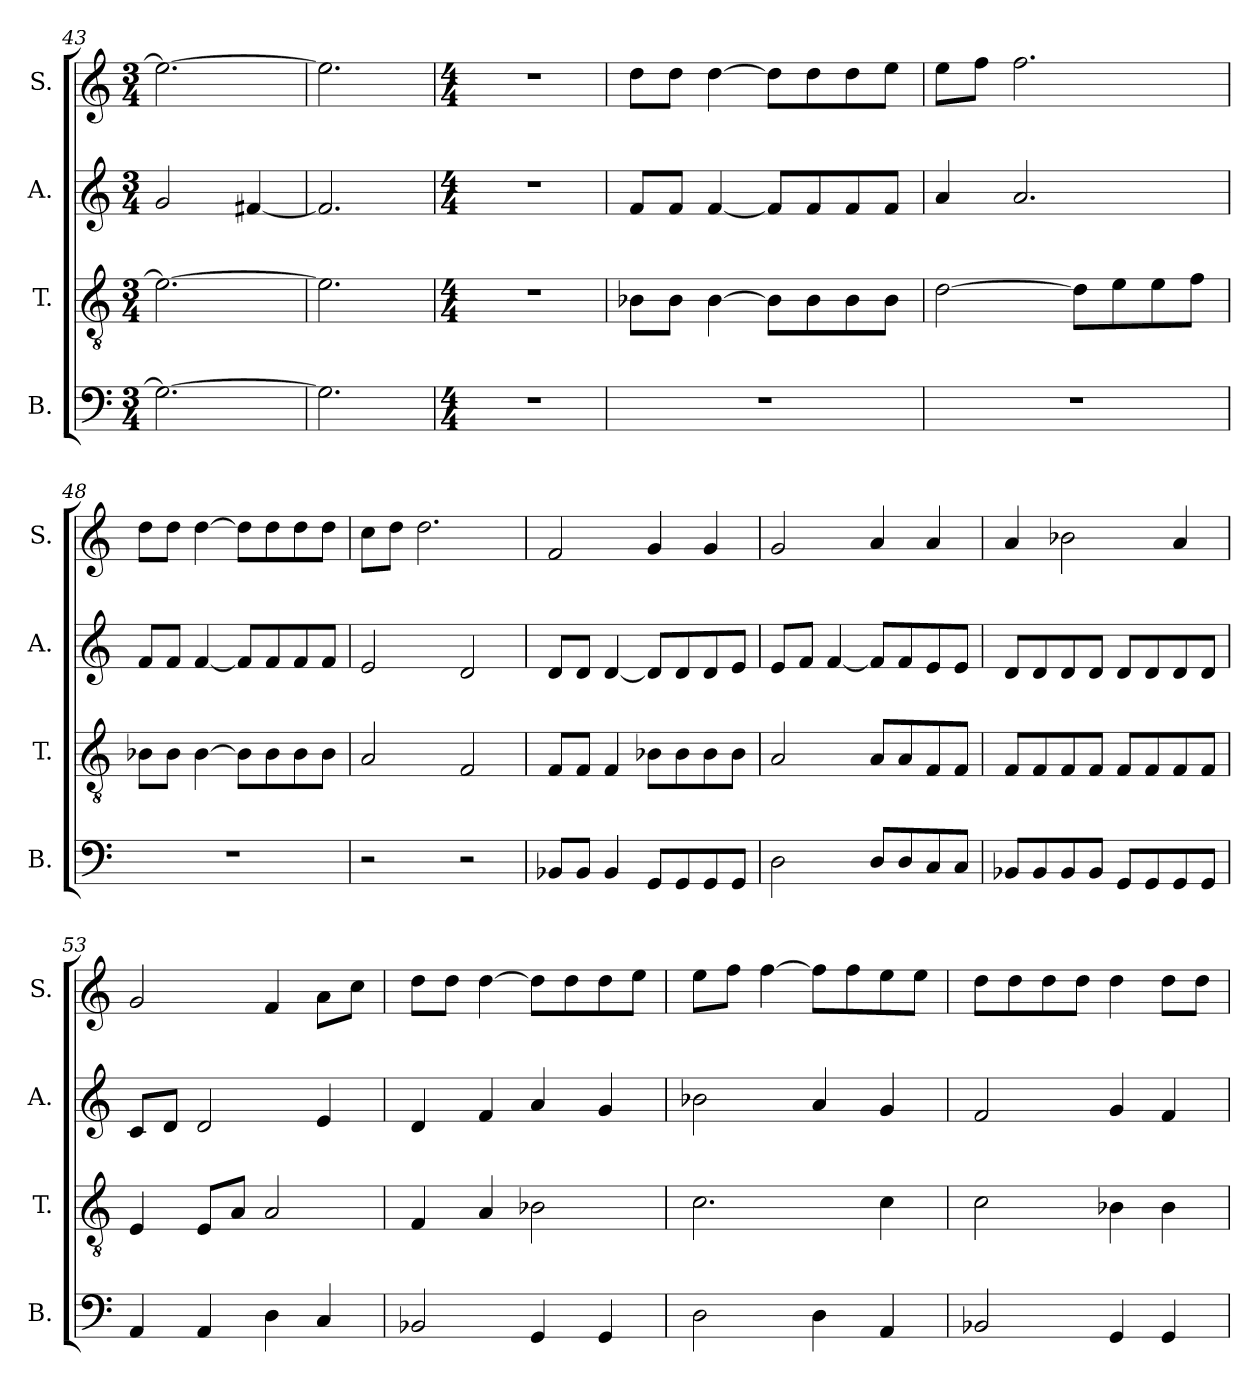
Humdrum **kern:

**kern	**kern	**kern	**kern
*part4	*part3	*part2	*part1
*staff4	*staff3	*staff2	*staff1
*I"B.	*I"T.	*I"A.	*I"S.
*I'B.	*I'T.	*I'A.	*I'S.
*clefF4	*clefGv2	*clefG2	*clefG2
*k[]	*k[]	*k[]	*k[]
*M3/4	*M3/4	*M3/4	*M3/4
=43	=43	=43	=43
2.G\_	2.e\_	2g/	2.ee\_
.	.	[4f#X/	.
=44	=44	=44	=44
2.G\]	2.e\]	2.f#/]	2.ee\]
=45	=45	=45	=45
*M4/4	*M4/4	*M4/4	*M4/4
1r	1r	1r	1r
=46	=46	=46	=46
1r	8B-X\L	8f/L	8dd\L
.	8B-\J	8f/J	8dd\J
.	[4B-\	[4f/	[4dd\
.	8B-\L]	8f/L]	8dd\L]
.	8B-\	8f/	8dd\
.	8B-\	8f/	8dd\
.	8B-\J	8f/J	8ee\J
!!LO:PB:g=z
=47	=47	=47	=47
1r	[2d\	4a/	8ee\L
.	.	.	8ff\J
.	.	2.a/	2.ff\
.	8d\L]	.	.
.	8e\	.	.
.	8e\	.	.
.	8f\J	.	.
=48	=48	=48	=48
1r	8B-X\L	8f/L	8dd\L
.	8B-\J	8f/J	8dd\J
.	[4B-\	[4f/	[4dd\
.	8B-\L]	8f/L]	8dd\L]
.	8B-\	8f/	8dd\
.	8B-\	8f/	8dd\
.	8B-\J	8f/J	8dd\J
=49	=49	=49	=49
2r	2A/	2e/	8cc\L
.	.	.	8dd\J
.	.	.	2.dd\
2r	2F/	2d/	.
=50	=50	=50	=50
8BB-X/L	8F/L	8d/L	2f/
8BB-/J	8F/J	8d/J	.
4BB-/	4F/	[4d/	.
8GG/L	8B-X\L	8d/L]	4g/
8GG/	8B-\	8d/	.
8GG/	8B-\	8d/	4g/
8GG/J	8B-\J	8e/J	.
=51	=51	=51	=51
2D\	2A/	8e/L	2g/
.	.	8f/J	.
.	.	[4f/	.
8D/L	8A/L	8f/L]	4a/
8D/	8A/	8f/	.
8C/	8F/	8e/	4a/
8C/J	8F/J	8e/J	.
=52	=52	=52	=52
8BB-X/L	8F/L	8d/L	4a/
8BB-/	8F/	8d/	.
8BB-/	8F/	8d/	2b-X\
8BB-/J	8F/J	8d/J	.
8GG/L	8F/L	8d/L	.
8GG/	8F/	8d/	.
8GG/	8F/	8d/	4a/
8GG/J	8F/J	8d/J	.
=53	=53	=53	=53
4AA/	4E/	8c/L	2g/
.	.	8d/J	.
4AA/	8E/L	2d/	.
.	8A/J	.	.
4D\	2A/	.	4f/
4C/	.	4e/	8a\L
.	.	.	8cc\J
!!LO:LB:g=z
=54	=54	=54	=54
2BB-X/	4F/	4d/	8dd\L
.	.	.	8dd\J
.	4A/	4f/	[4dd\
4GG/	2B-X\	4a/	8dd\L]
.	.	.	8dd\
4GG/	.	4g/	8dd\
.	.	.	8ee\J
=55	=55	=55	=55
2D\	2.c\	2b-X\	8ee\L
.	.	.	8ff\J
.	.	.	[4ff\
4D\	.	4a/	8ff\L]
.	.	.	8ff\
4AA/	4c\	4g/	8ee\
.	.	.	8ee\J
=56	=56	=56	=56
2BB-X/	2c\	2f/	8dd\L
.	.	.	8dd\
.	.	.	8dd\
.	.	.	8dd\J
4GG/	4B-X\	4g/	4dd\
4GG/	4B-\	4f/	8dd\L
.	.	.	8dd\J
=	=	=	=
*-	*-	*-	*-
